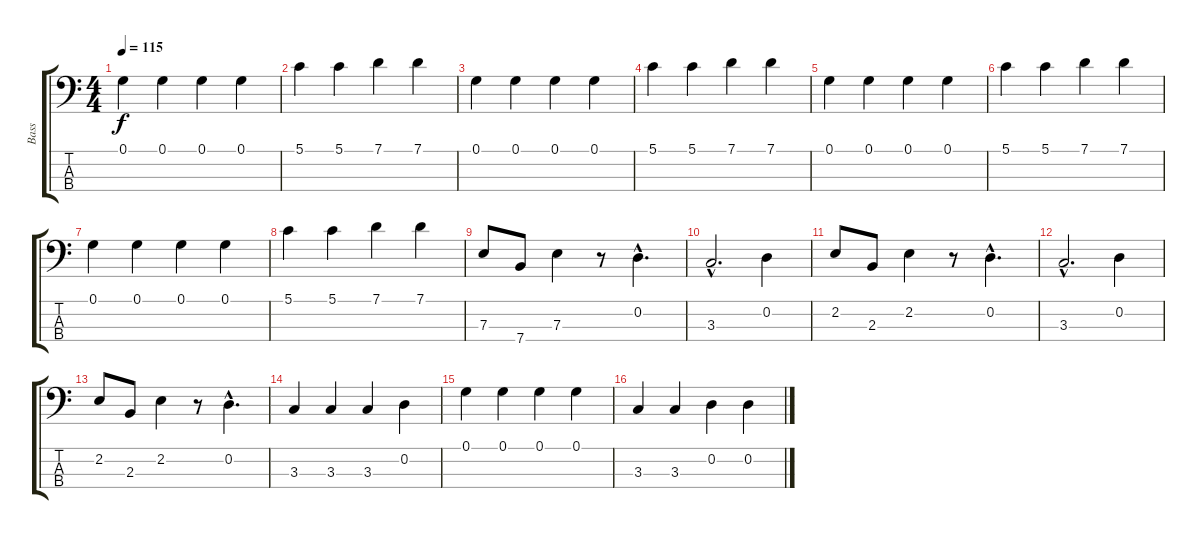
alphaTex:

\track ("Bass" "Bass") {instrument electricbassfinger}
\staff {score tabs}
\tuning (G2 D2 A1 E1) {hide}
\ts (4 4)
\tempo 115
\clef f4
\ks c
0.1.4{dy f} 0.1.4 0.1.4 0.1.4 |
5.1.4 5.1.4 7.1.4 7.1.4 |
0.1.4 0.1.4 0.1.4 0.1.4 |
5.1.4 5.1.4 7.1.4 7.1.4 |
0.1.4 0.1.4 0.1.4 0.1.4 |
5.1.4 5.1.4 7.1.4 7.1.4 |
0.1.4 0.1.4 0.1.4 0.1.4 |
5.1.4 5.1.4 7.1.4 7.1.4 |
7.3.8 7.4.8 7.3.4 r.8 0.2{hac}.4{d} |
3.3{hac}.2{d} 0.2.4 |
2.2.8 2.3.8 2.2.4 r.8 0.2{hac}.4{d} |
3.3{hac}.2{d} 0.2.4 |
2.2.8 2.3.8 2.2.4 r.8 0.2{hac}.4{d} |
3.3.4 3.3.4 3.3.4 0.2.4 |
0.1.4 0.1.4 0.1.4 0.1.4 |
3.3.4 3.3.4 0.2.4 0.2.4
